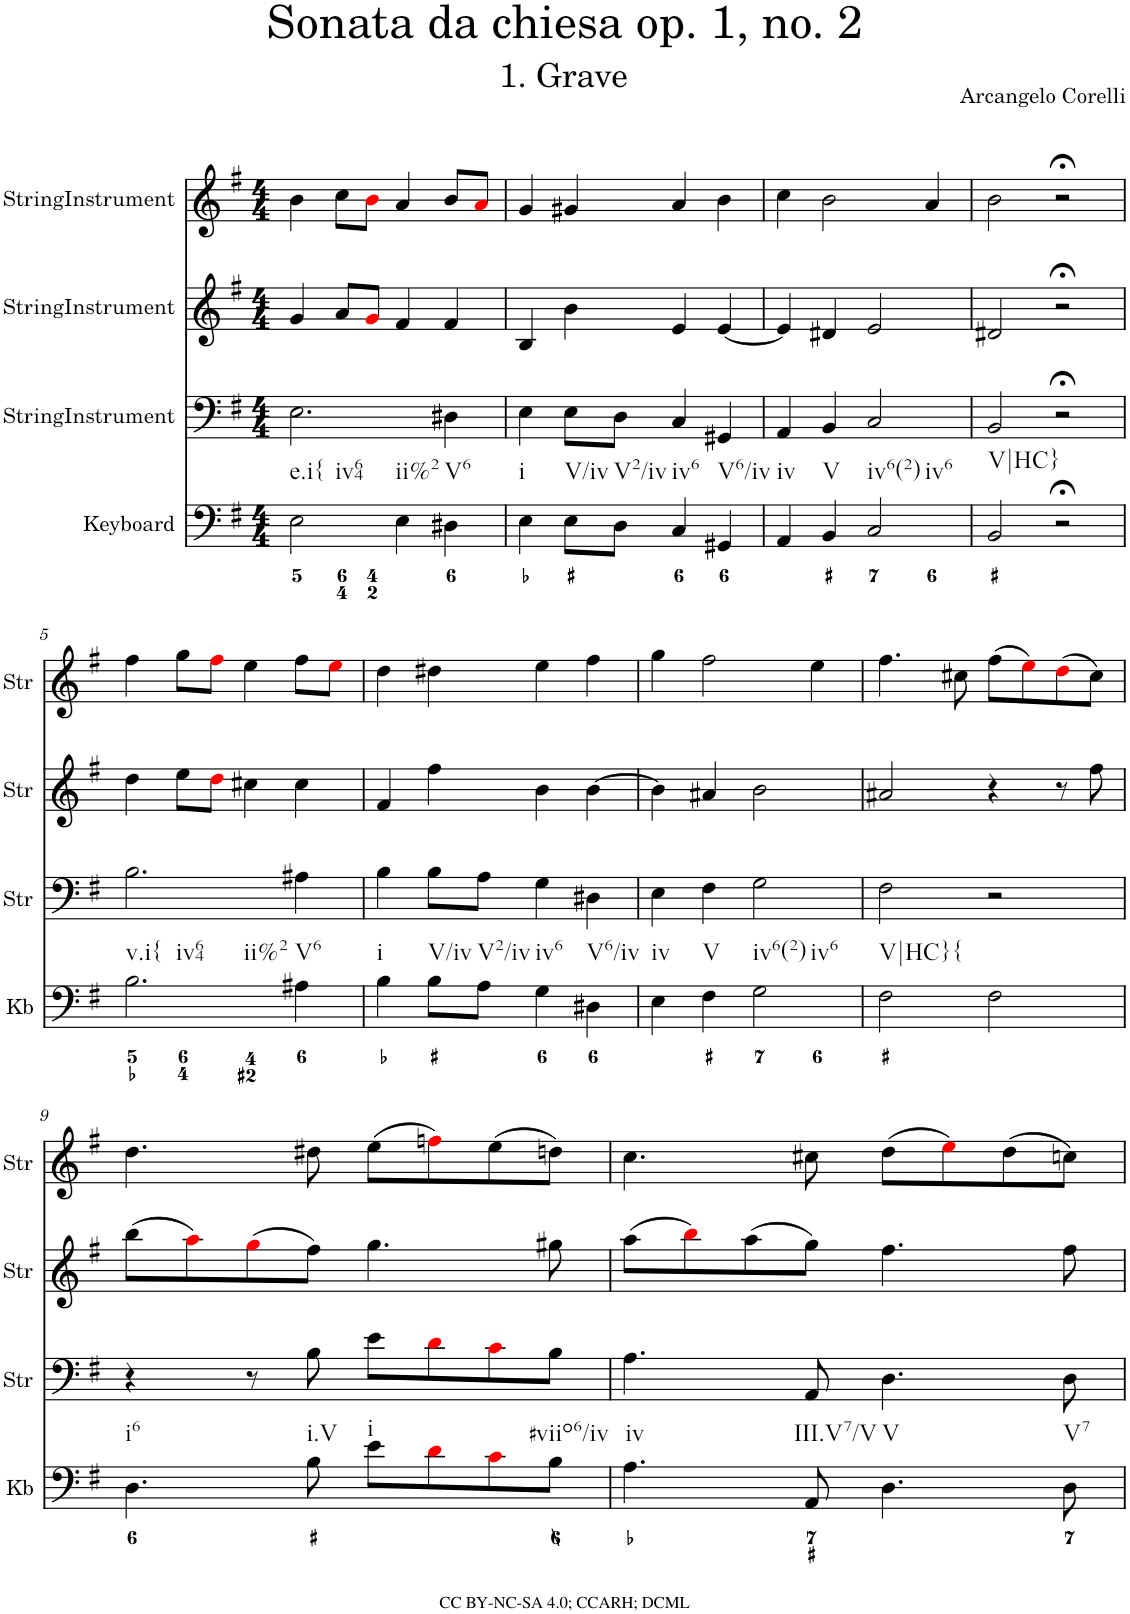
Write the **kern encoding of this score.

**kern	**kern	**kern	**kern
*part4	*part3	*part2	*part1
*staff4	*staff3	*staff2	*staff1
*I"Keyboard	*I"StringInstrument	*I"StringInstrument	*I"StringInstrument
*I'Kb	*I'Str	*I'Str	*I'Str
*clefF4	*clefF4	*clefG2	*clefG2
*k[f#]	*k[f#]	*k[f#]	*k[f#]
*M4/4	*M4/4	*M4/4	*M4/4
=1	=1	=1	=1
!LO:TX:b:t=e.i{	!	!	!
!LO:TX:b:t=iv64	!	!	!
2E\	2.E\	4g/	4b\
.	.	8a/L	8cc\L
.	.	8gi/J	8bi\J
!LO:TX:b:t=ii%2	!	!	!
4E\	.	4f#/	4a/
!LO:TX:b:t=V6	!	!	!
4D#X\	4D#X\	4f#/	8b/L
.	.	.	8ai/J
=2	=2	=2	=2
!LO:TX:b:t=i	!	!	!
4E\	4E\	4B/	4g/
!LO:TX:b:t=V/iv	!	!	!
8E\L	8E\L	4b\	4g#X/
!LO:TX:b:t=V2/iv	!	!	!
8D\J	8D\J	.	.
!LO:TX:b:t=iv6	!	!	!
4C/	4C/	4e/	4a/
!LO:TX:b:t=V6/iv	!	!	!
4GG#X/	4GG#X/	[4e/	4b\
=3	=3	=3	=3
!LO:TX:b:t=iv	!	!	!
4AA/	4AA/	4e/]	4cc\
!LO:TX:b:t=V	!	!	!
4BB/	4BB/	4d#X/	2b\
!LO:TX:b:t=iv6(2)	!	!	!
!LO:TX:b:t=iv6	!	!	!
2C/	2C/	2e/	.
.	.	.	4a/
=4	=4	=4	=4
!LO:TX:b:t=V|HC}	!	!	!
2BB/	2BB/	2d#X/	2b\
2r;<	2r;<	2r;<	2r;<
!!LO:LB:g=z
=5	=5	=5	=5
!LO:TX:b:t=v.i{	!	!	!
!LO:TX:b:t=iv64	!	!	!
!LO:TX:b:t=ii%2	!	!	!
2.B\	2.B\	4dd\	4ff#\
.	.	8ee\L	8gg\L
.	.	8ddi\J	8ff#i\J
.	.	4cc#X\	4ee\
!LO:TX:b:t=V6	!	!	!
4A#X\	4A#X\	4cc#\	8ff#\L
.	.	.	8eei\J
=6	=6	=6	=6
!LO:TX:b:t=i	!	!	!
4B\	4B\	4f#/	4dd\
!LO:TX:b:t=V/iv	!	!	!
8B\L	8B\L	4ff#\	4dd#X\
!LO:TX:b:t=V2/iv	!	!	!
8A\J	8A\J	.	.
!LO:TX:b:t=iv6	!	!	!
4G\	4G\	4b\	4ee\
!LO:TX:b:t=V6/iv	!	!	!
4D#X\	4D#X\	[4b\	4ff#\
=7	=7	=7	=7
!LO:TX:b:t=iv	!	!	!
4E\	4E\	4b\]	4gg\
!LO:TX:b:t=V	!	!	!
4F#\	4F#\	4a#X/	2ff#\
!LO:TX:b:t=iv6(2)	!	!	!
!LO:TX:b:t=iv6	!	!	!
2G\	2G\	2b\	.
.	.	.	4ee\
=8	=8	=8	=8
!LO:TX:b:t=V|HC}	!	!	!
!LO:TX:b:t={	!	!	!
2F#\	2F#\	2a#X/	4.ff#\
.	.	.	8cc#X\
2F#\	2r	4r	(8ff#\L
.	.	.	8eei\)
.	.	8r	(8ddi\
.	.	8ff#\	8cc#\J)
!!LO:LB:g=z
=9	=9	=9	=9
!LO:TX:b:t=i6	!	!	!
4.D\	4r	(8bb\L	4.dd\
.	.	8aai\)	.
.	8r	(8ggi\	.
!LO:TX:b:t=i.V	!	!	!
8B\	8B\	8ff#\J)	8dd#X\
!LO:TX:b:t=i	!	!	!
8e\L	8e\L	4.gg\	(8ee\L
8di\	8di\	.	8ffni\)
8ci\	8ci\	.	(8ee\
!LO:TX:b:t=#viio6/iv	!	!	!
8B\J	8B\J	8gg#X\	8ddn\J)
=10	=10	=10	=10
!LO:TX:b:t=iv	!	!	!
4.A\	4.A\	(8aa\L	4.cc\
.	.	8bbi\)	.
.	.	(8aa\	.
!LO:TX:b:t=III.V7/V	!	!	!
8AA/	8AA/	8gg\J)	8cc#X\
!LO:TX:b:t=V	!	!	!
4.D\	4.D\	4.ff#\	(8dd\L
.	.	.	8eei\)
.	.	.	(8dd\
!LO:TX:b:t=V7	!	!	!
8D\	8D\	8ff#\	8ccn\J)
=	=	=	=
*-	*-	*-	*-
